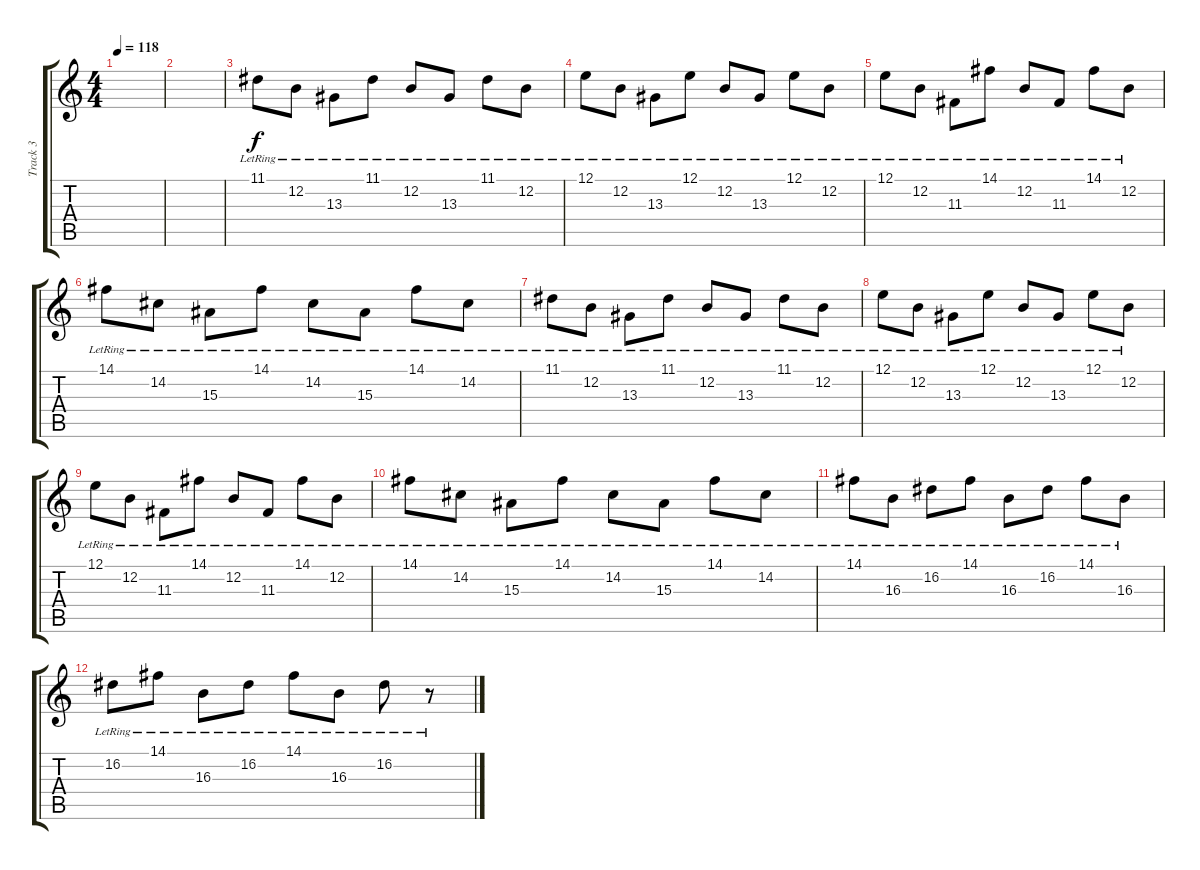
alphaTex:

\track ("Track 3" "Track 3") {instrument musicbox}
\staff {score tabs}
\tuning (E4 B3 G3 D3 A2 E2) {hide}
\ts (4 4)
\tempo 118
\clef g2
\ks c
|
|
11.1{lr}.8 12.2{lr}.8 13.3{lr}.8 11.1{lr}.8 12.2{lr}.8 13.3{lr}.8 11.1{lr}.8 12.2{lr}.8 |
12.1{lr}.8 12.2{lr}.8 13.3{lr}.8 12.1{lr}.8 12.2{lr}.8 13.3{lr}.8 12.1{lr}.8 12.2{lr}.8 |
12.1{lr}.8 12.2{lr}.8 11.3{lr}.8 14.1{lr}.8 12.2{lr}.8 11.3{lr}.8 14.1{lr}.8 12.2{lr}.8 |
14.1{lr}.8 14.2{lr}.8 15.3{lr}.8 14.1{lr}.8 14.2{lr}.8 15.3{lr}.8 14.1{lr}.8 14.2{lr}.8 |
11.1{lr}.8 12.2{lr}.8 13.3{lr}.8 11.1{lr}.8 12.2{lr}.8 13.3{lr}.8 11.1{lr}.8 12.2{lr}.8 |
12.1{lr}.8 12.2{lr}.8 13.3{lr}.8 12.1{lr}.8 12.2{lr}.8 13.3{lr}.8 12.1{lr}.8 12.2{lr}.8 |
12.1{lr}.8 12.2{lr}.8 11.3{lr}.8 14.1{lr}.8 12.2{lr}.8 11.3{lr}.8 14.1{lr}.8 12.2{lr}.8 |
14.1{lr}.8 14.2{lr}.8 15.3{lr}.8 14.1{lr}.8 14.2{lr}.8 15.3{lr}.8 14.1{lr}.8 14.2{lr}.8 |
14.1{lr}.8 16.3{lr}.8 16.2{lr}.8 14.1{lr}.8 16.3{lr}.8 16.2{lr}.8 14.1{lr}.8 16.3{lr}.8 |
16.2{lr}.8 14.1{lr}.8 16.3{lr}.8 16.2{lr}.8 14.1{lr}.8 16.3{lr}.8 16.2{lr}.8 r.8
